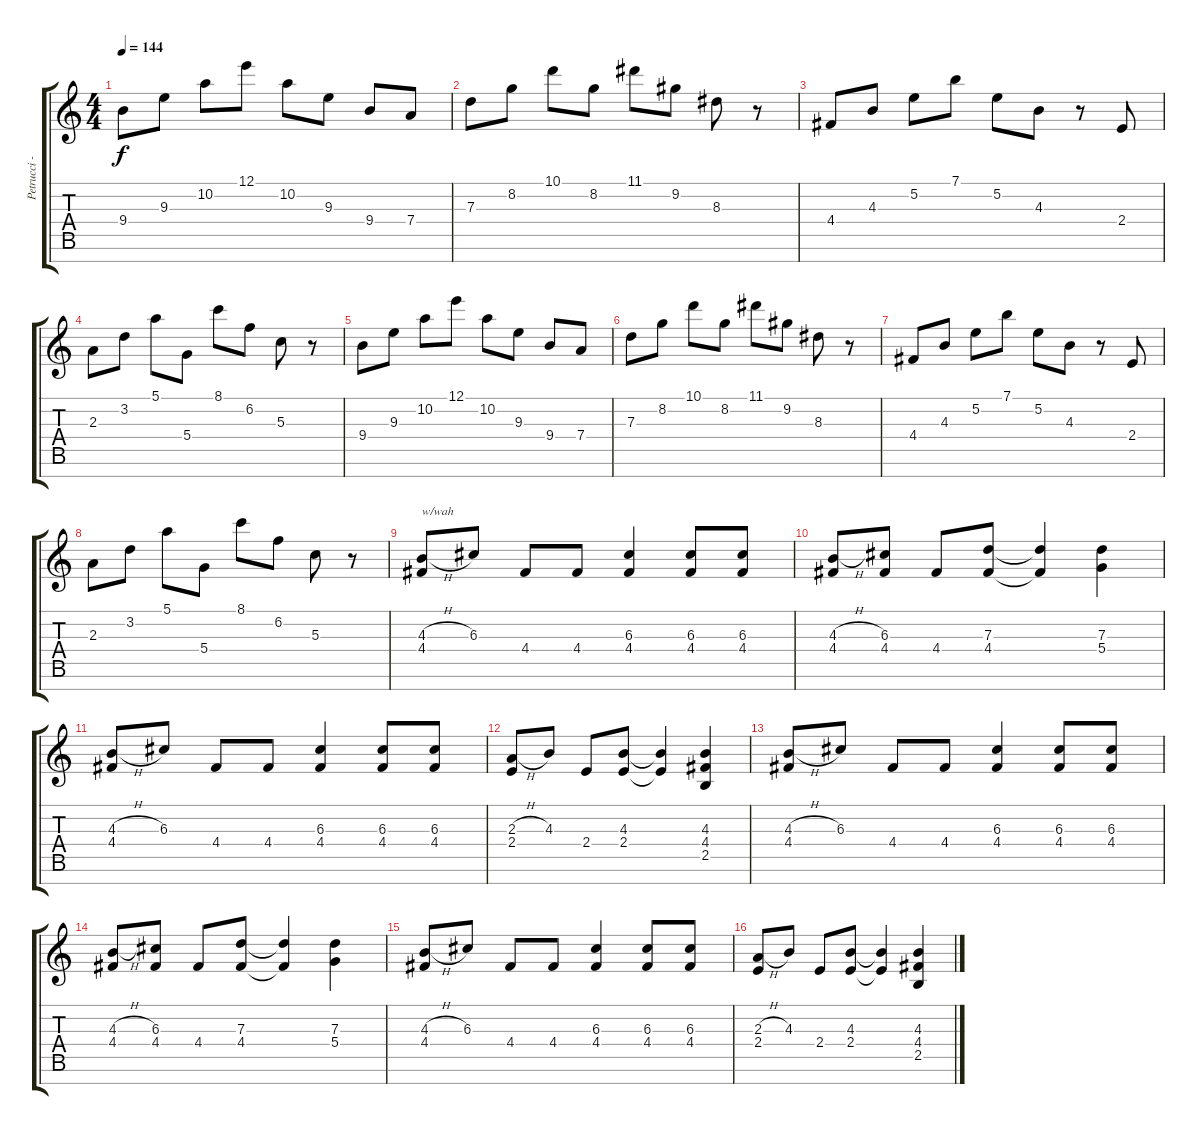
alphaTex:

\track ("Petrucci - Distortion 7st." "Petrucci -") {instrument overdrivenguitar}
\staff {score tabs}
\tuning (E4 B3 G3 D3 A2 E2 B1) {hide}
\ts (4 4)
\tempo 144
\clef g2
\ks c
9.4.8{dy f instrument overdrivenguitar} 9.3.8 10.2.8 12.1.8 10.2.8 9.3.8 9.4.8 7.4.8 |
7.3.8 8.2.8 10.1.8 8.2.8 11.1.8 9.2.8 8.3.8 r.8 |
4.4.8 4.3.8 5.2.8 7.1.8 5.2.8 4.3.8 r.8 2.4.8 |
2.3.8 3.2.8 5.1.8 5.4.8 8.1.8 6.2.8 5.3.8 r.8 |
9.4.8{instrument overdrivenguitar} 9.3.8 10.2.8 12.1.8 10.2.8 9.3.8 9.4.8 7.4.8 |
7.3.8 8.2.8 10.1.8 8.2.8 11.1.8 9.2.8 8.3.8 r.8 |
4.4.8 4.3.8 5.2.8 7.1.8 5.2.8 4.3.8 r.8 2.4.8 |
2.3.8 3.2.8 5.1.8 5.4.8 8.1.8 6.2.8 5.3.8 r.8 |
(4.3{h} 4.4).8{txt "w/wah"} 6.3.8 4.4.8 4.4.8 (6.3 4.4).4 (6.3 4.4).8 (6.3 4.4).8 |
(4.3{h} 4.4).8 (6.3 4.4).8 4.4.8 (7.3 4.4).8 (7.3{t} 4.4{t}).4 (7.3 5.4).4 |
(4.3{h} 4.4).8 6.3.8 4.4.8 4.4.8 (6.3 4.4).4 (6.3 4.4).8 (6.3 4.4).8 |
(2.3{h} 2.4).8 4.3.8 2.4.8 (4.3 2.4).8 (4.3{t} 2.4{t}).4 (4.3 4.4 2.5).4 |
(4.3{h} 4.4).8 6.3.8 4.4.8 4.4.8 (6.3 4.4).4 (6.3 4.4).8 (6.3 4.4).8 |
(4.3{h} 4.4).8 (6.3 4.4).8 4.4.8 (7.3 4.4).8 (7.3{t} 4.4{t}).4 (7.3 5.4).4 |
(4.3{h} 4.4).8 6.3.8 4.4.8 4.4.8 (6.3 4.4).4 (6.3 4.4).8 (6.3 4.4).8 |
(2.3{h} 2.4).8 4.3.8 2.4.8 (4.3 2.4).8 (4.3{t} 2.4{t}).4 (4.3 4.4 2.5).4
